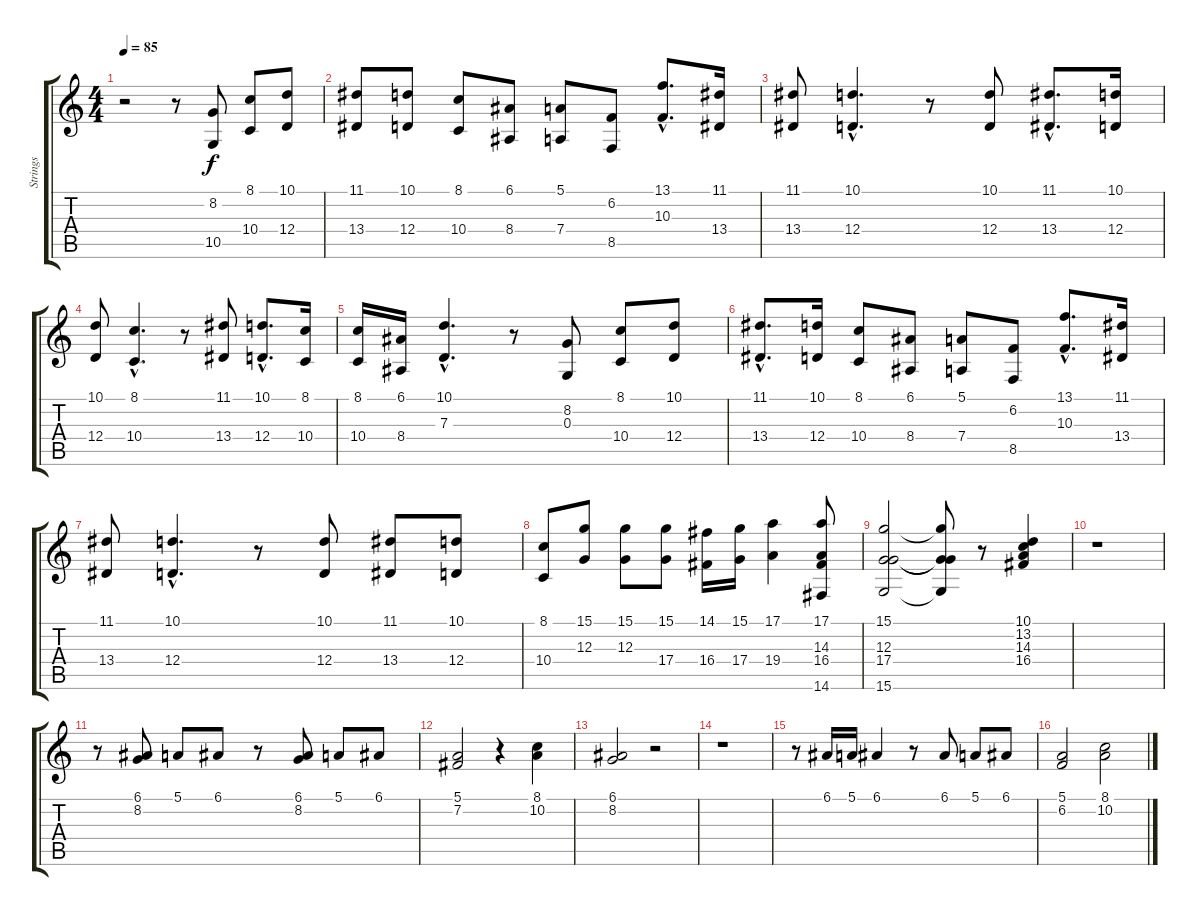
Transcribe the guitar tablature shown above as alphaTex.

\track ("Strings" "Strings") {instrument stringensemble1}
\staff {score tabs}
\tuning (E4 B3 G3 D3 A2 E2) {hide}
\ts (4 4)
\tempo 85
\clef g2
\ks c
r.2{dy f instrument stringensemble1} r.8 (8.2 10.5).8 (8.1 10.4).8 (10.1 12.4).8 |
(11.1 13.4).8 (10.1 12.4).8 (8.1 10.4).8 (6.1 8.4).8 (5.1 7.4).8 (6.2 8.5).8 (13.1{hac} 10.3{hac}).8{d} (11.1 13.4).16 |
(11.1 13.4).8 (10.1{hac} 12.4{hac}).4{d} r.8 (10.1 12.4).8 (11.1{hac} 13.4{hac}).8{d} (10.1 12.4).16 |
(10.1 12.4).8 (8.1{hac} 10.4{hac}).4{d} r.8 (11.1 13.4).8 (10.1{hac} 12.4{hac}).8{d} (8.1 10.4).16 |
(8.1 10.4).16 (6.1 8.4).16 (10.1{hac} 7.3{hac}).4{d} r.8 (8.2 0.3).8 (8.1 10.4).8 (10.1 12.4).8 |
(11.1{hac} 13.4{hac}).8{d} (10.1 12.4).16 (8.1 10.4).8 (6.1 8.4).8 (5.1 7.4).8 (6.2 8.5).8 (13.1{hac} 10.3{hac}).8{d} (11.1 13.4).16 |
(11.1 13.4).8 (10.1{hac} 12.4{hac}).4{d} r.8 (10.1 12.4).8 (11.1 13.4).8 (10.1 12.4).8 |
(8.1 10.4).8 (15.1 12.3).8 (15.1 12.3).8 (15.1 17.4).8 (14.1 16.4).16 (15.1 17.4).16 (17.1 19.4).4 (17.1 14.3 16.4 14.6).8 |
(15.1 12.3 17.4 15.6).2 (15.1{t} 12.3{t} 17.4{t} 15.6{t}).8 r.8 (10.1 13.2 14.3 16.4).4 |
r.1 |
r.8 (6.1 8.2).8 5.1.8 6.1.8 r.8 (6.1 8.2).8 5.1.8 6.1.8 |
(5.1 7.2).2 r.4 (8.1 10.2).4 |
(6.1 8.2).2 r.2 |
r.1 |
r.8 6.1.16 5.1.16 6.1.4 r.8 6.1.8 5.1.8 6.1.8 |
(5.1 6.2).2 (8.1 10.2).2
